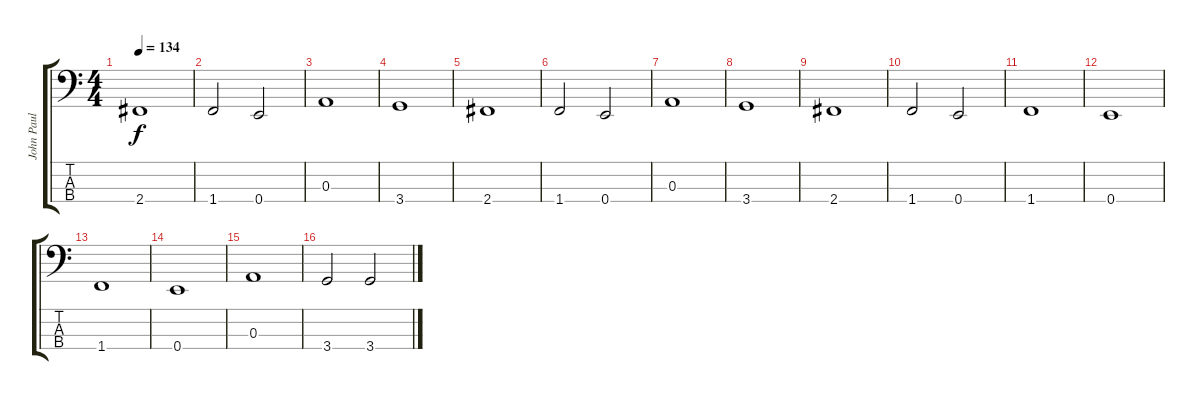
\track ("John Paul Jones - Bass Guitar" "John Paul ") {instrument electricbassfinger}
\staff {score tabs}
\tuning (G2 D2 A1 E1) {hide}
\ts (4 4)
\tempo 134
\clef f4
\ks c
2.4.1{dy f} |
1.4.2 0.4.2 |
0.3.1 |
3.4.1 |
2.4.1 |
1.4.2 0.4.2 |
0.3.1 |
3.4.1 |
2.4.1 |
1.4.2 0.4.2 |
1.4.1 |
0.4.1 |
1.4.1 |
0.4.1 |
0.3.1 |
3.4.2 3.4.2
